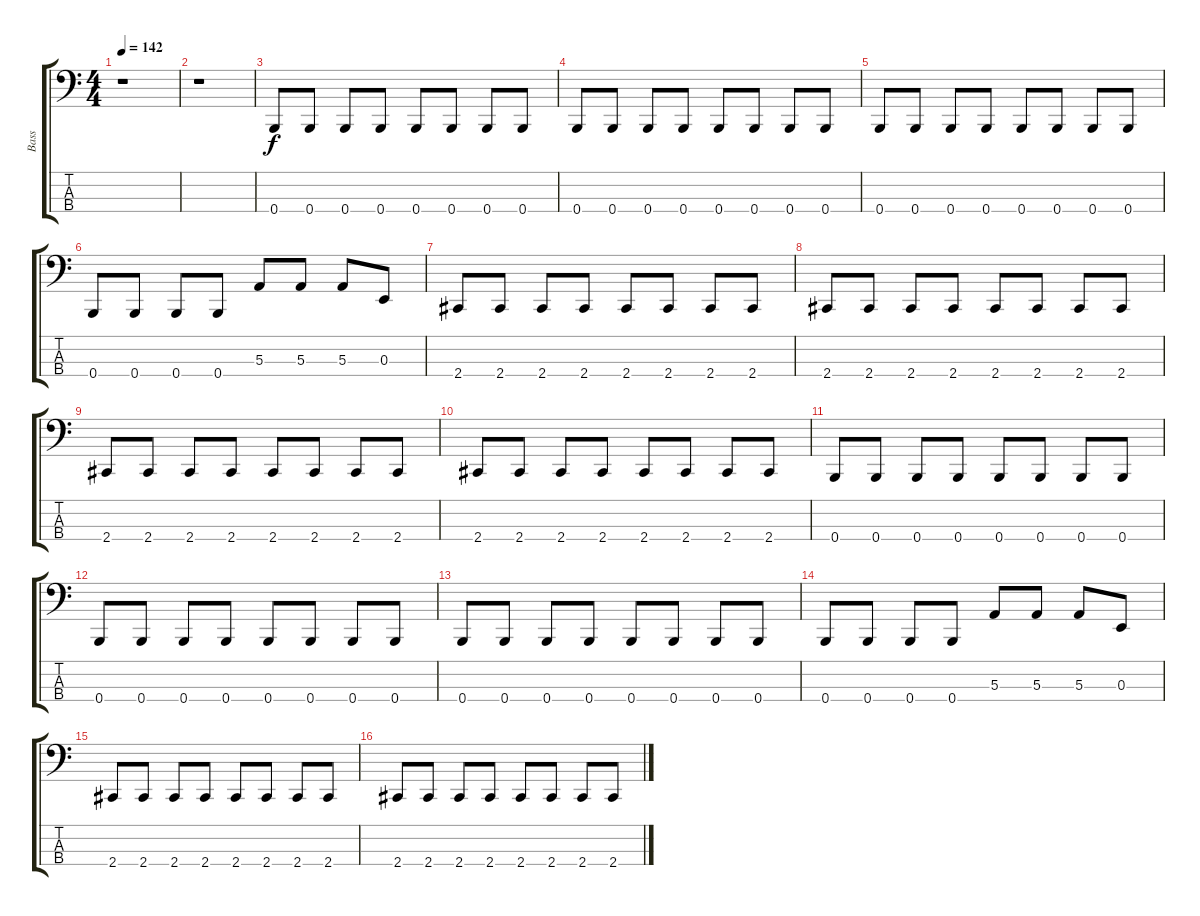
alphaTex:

\track ("Bass" "Bass") {instrument electricbasspick}
\staff {score tabs}
\tuning (D2 A1 E1 B0) {hide}
\ts (4 4)
\tempo 142
\clef f4
\ks c
r.1{dy f volume 12} |
r.1 |
0.4.8 0.4.8 0.4.8 0.4.8 0.4.8 0.4.8 0.4.8 0.4.8 |
0.4.8 0.4.8 0.4.8 0.4.8 0.4.8 0.4.8 0.4.8 0.4.8 |
0.4.8 0.4.8 0.4.8 0.4.8 0.4.8 0.4.8 0.4.8 0.4.8 |
0.4.8 0.4.8 0.4.8 0.4.8 5.3.8 5.3.8 5.3.8 0.3.8 |
2.4.8 2.4.8 2.4.8 2.4.8 2.4.8 2.4.8 2.4.8 2.4.8 |
2.4.8 2.4.8 2.4.8 2.4.8 2.4.8 2.4.8 2.4.8 2.4.8 |
2.4.8 2.4.8 2.4.8 2.4.8 2.4.8 2.4.8 2.4.8 2.4.8 |
2.4.8 2.4.8 2.4.8 2.4.8 2.4.8 2.4.8 2.4.8 2.4.8 |
0.4.8 0.4.8 0.4.8 0.4.8 0.4.8 0.4.8 0.4.8 0.4.8 |
0.4.8 0.4.8 0.4.8 0.4.8 0.4.8 0.4.8 0.4.8 0.4.8 |
0.4.8 0.4.8 0.4.8 0.4.8 0.4.8 0.4.8 0.4.8 0.4.8 |
0.4.8 0.4.8 0.4.8 0.4.8 5.3.8 5.3.8 5.3.8 0.3.8 |
2.4.8 2.4.8 2.4.8 2.4.8 2.4.8 2.4.8 2.4.8 2.4.8 |
2.4.8 2.4.8 2.4.8 2.4.8 2.4.8 2.4.8 2.4.8 2.4.8
